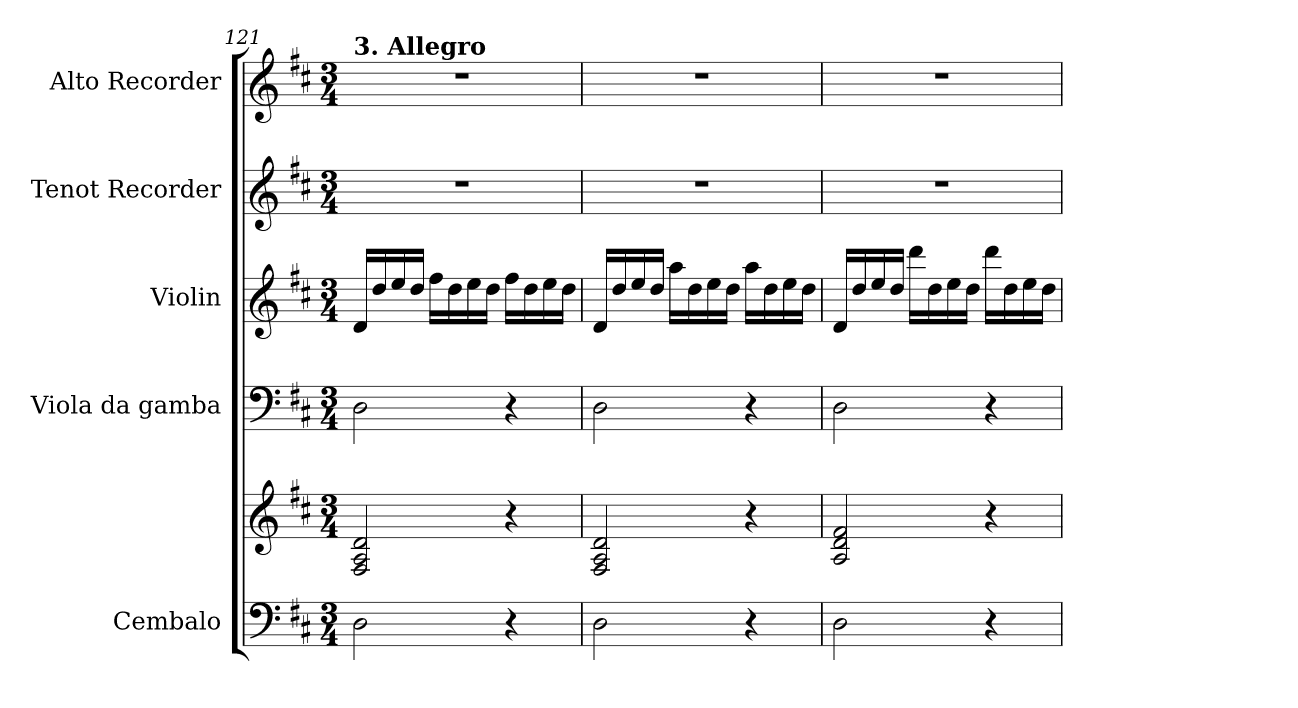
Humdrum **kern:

**kern	**kern	**kern	**kern	**kern	**kern
*part5	*part5	*part4	*part3	*part2	*part1
*staff6	*staff5	*staff4	*staff3	*staff2	*staff1
*I"Cembalo	*	*I"Viola da gamba	*I"Violin	*I"Tenot Recorder	*I"Alto Recorder
*	*	*I'Vla. d. g.	*I'Vln.	*I'T. Rec.	*I'A. Rec
!!LO:LB:g=z
*clefF4	*clefG2	*clefF4	*clefG2	*clefG2	*clefG2
*k[f#c#]	*k[f#c#]	*k[f#c#]	*k[f#c#]	*k[f#c#]	*k[f#c#]
*M3/4	*M3/4	*M3/4	*M3/4	*M3/4	*M3/4
*MM120	*MM120	*MM120	*MM120	*MM120	*MM120
=121	=121	=121	=121	=121	=121
!	!	!	!	!	!LO:TX:a:B:t=3. Allegro
2D\	2F#/ 2A/ 2d/	2D\	16d/LL	2.r	2.r
.	.	.	16dd/	.	.
.	.	.	16ee/	.	.
.	.	.	16dd/JJ	.	.
.	.	.	16ff#\LL	.	.
.	.	.	16dd\	.	.
.	.	.	16ee\	.	.
.	.	.	16dd\JJ	.	.
4r	4r	4r	16ff#\LL	.	.
.	.	.	16dd\	.	.
.	.	.	16ee\	.	.
.	.	.	16dd\JJ	.	.
=122	=122	=122	=122	=122	=122
2D\	2F#/ 2A/ 2d/	2D\	16d/LL	2.r	2.r
.	.	.	16dd/	.	.
.	.	.	16ee/	.	.
.	.	.	16dd/JJ	.	.
.	.	.	16aa\LL	.	.
.	.	.	16dd\	.	.
.	.	.	16ee\	.	.
.	.	.	16dd\JJ	.	.
4r	4r	4r	16aa\LL	.	.
.	.	.	16dd\	.	.
.	.	.	16ee\	.	.
.	.	.	16dd\JJ	.	.
=123	=123	=123	=123	=123	=123
2D\	2A/ 2d/ 2f#/	2D\	16d/LL	2.r	2.r
.	.	.	16dd/	.	.
.	.	.	16ee/	.	.
.	.	.	16dd/JJ	.	.
.	.	.	16ddd\LL	.	.
.	.	.	16dd\	.	.
.	.	.	16ee\	.	.
.	.	.	16dd\JJ	.	.
4r	4r	4r	16ddd\LL	.	.
.	.	.	16dd\	.	.
.	.	.	16ee\	.	.
.	.	.	16dd\JJ	.	.
=	=	=	=	=	=
*-	*-	*-	*-	*-	*-
